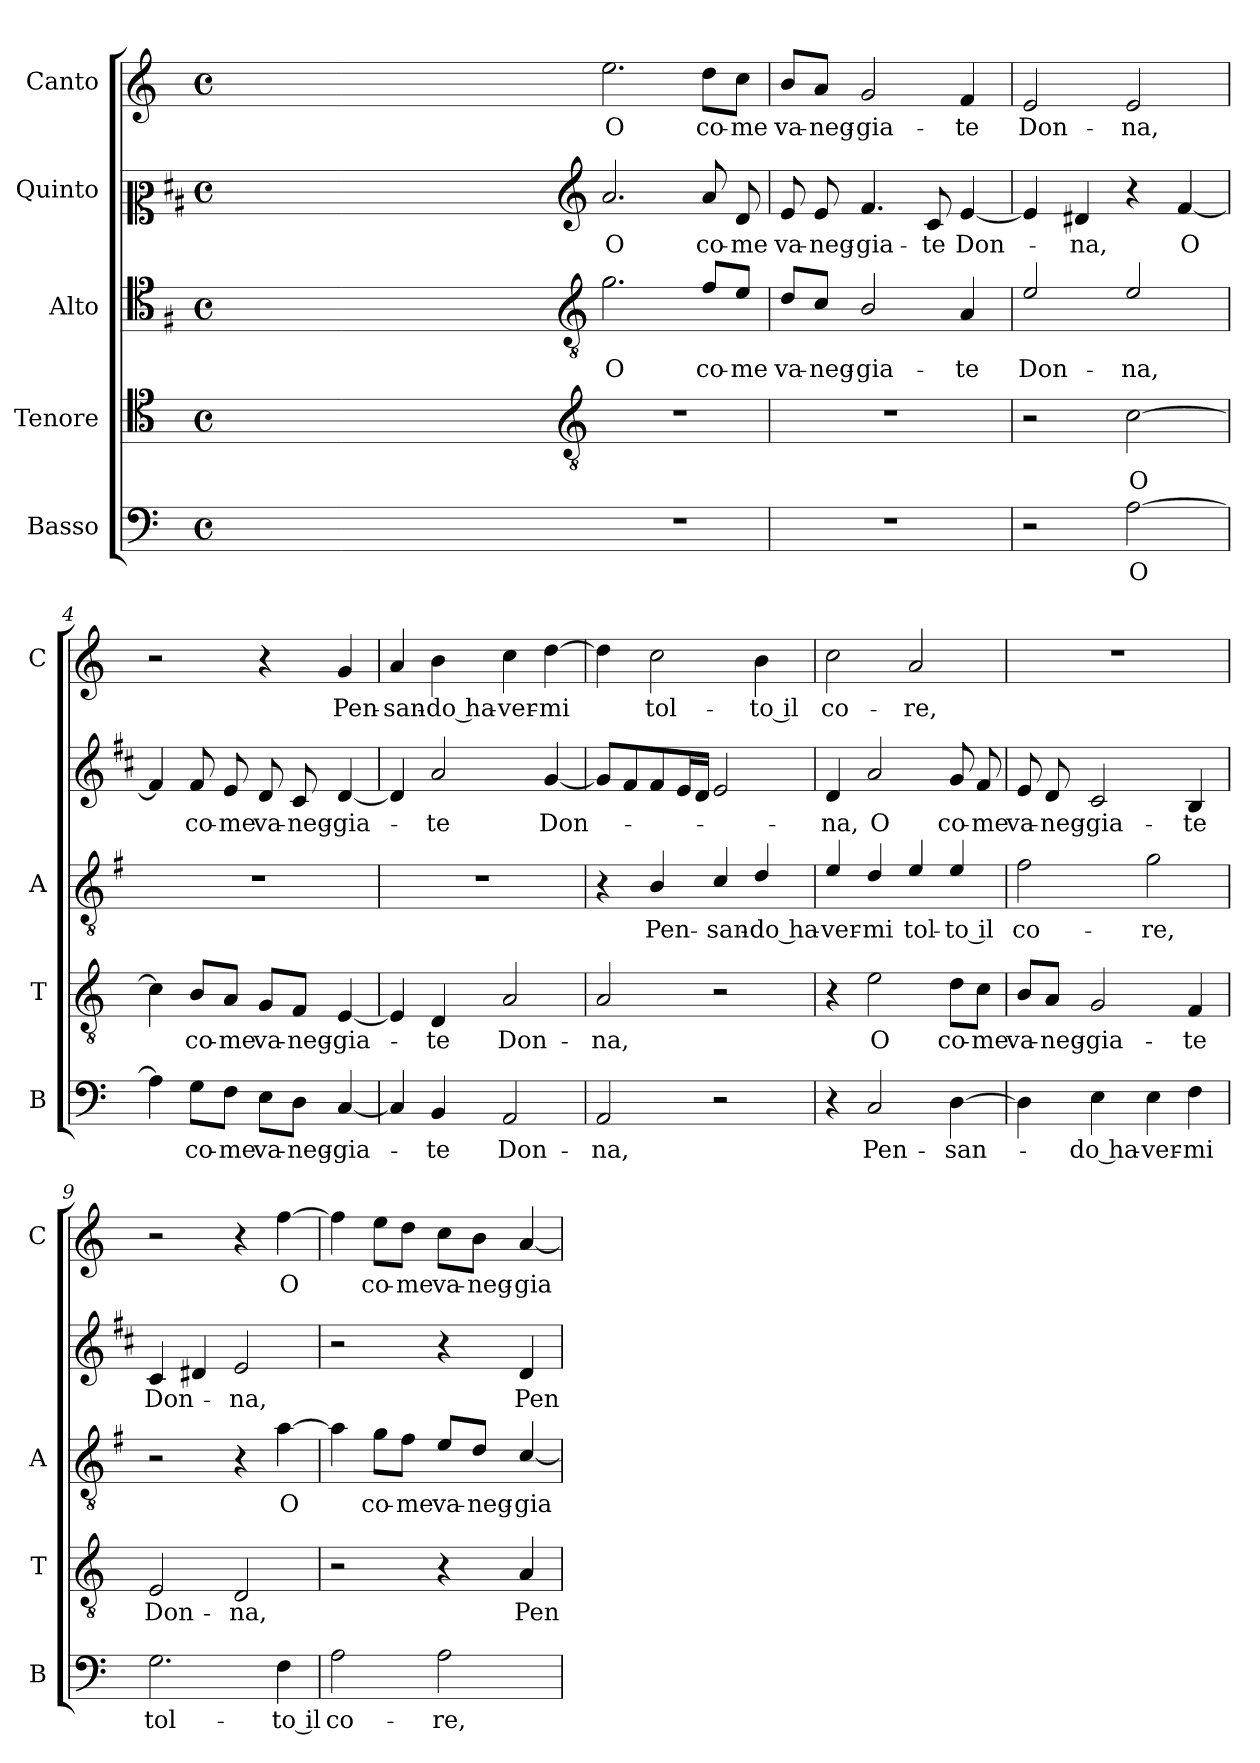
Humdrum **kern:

**kern	**text	**kern	**text	**kern	**text	**kern	**text	**kern	**text
*part5	*part5	*part4	*part4	*part3	*part3	*part2	*part2	*part1	*part1
*staff5	*staff5	*staff4	*staff4	*staff3	*staff3	*staff2	*staff2	*staff1	*staff1
*I"Basso	*	*I"Tenore	*	*I"Alto	*	*I"Quinto	*	*I"Canto	*
*I'B	*	*I'T	*	*I'A	*	*	*	*I'C	*
*clefF4	*	*clefC4	*	*clefC4	*	*clefC2	*	*clefG2	*
*	*	*	*	*ITrd4c7	*	*ITrd1c2	*	*	*
*k[]	*	*k[]	*	*k[]	*	*k[]	*	*k[]	*
*C:	*	*C:	*	*C:	*	*C:	*	*C:	*
*M4/4	*	*M4/4	*	*M4/4	*	*M4/4	*	*M4/4	*
*met(c)	*	*met(c)	*	*met(c)	*	*met(c)	*	*met(c)	*
=	=	=	=	=	=	=	=	=	=
1ryy	.	1ryy	.	1ryy	.	1ryy	.	1ryy	.
=1X-	=1X-	=1X-	=1X-	=1X-	=1X-	=1X-	=1X-	=1X-	=1X-
4ryy	.	4ryy	.	4ryy	.	4ryy	.	4ryy	.
4ryy	.	4ryy	.	4ryy	.	4ryy	.	4ryy	.
4ryy	.	4ryy	.	4ryy	.	4ryy	.	4ryy	.
4ryy	.	4ryy	.	4ryy	.	4ryy	.	4ryy	.
=1-	=1-	=1-	=1-	=1-	=1-	=1-	=1-	=1-	=1-
*	*	*clefGv2	*	*clefGv2	*	*clefG2	*	*	*
!	!	!	!	!	!LO:LY:b	!	!LO:LY:b	!	!LO:LY:b
1r	.	1r	.	2.c\	O	2.g/	O	2.ee\	O
!	!	!	!	!	!LO:LY:b	!	!LO:LY:b	!	!LO:LY:b
.	.	.	.	8B/L	co-	8g/	co-	8dd\L	co-
!	!	!	!	!	!LO:LY:b	!	!LO:LY:b	!	!LO:LY:b
.	.	.	.	8A/J	-me	8c/	-me	8cc\J	-me
=2	=2	=2	=2	=2	=2	=2	=2	=2	=2
!	!	!	!	!	!LO:LY:b	!	!LO:LY:b	!	!LO:LY:b
1r	.	1r	.	8G/L	va-	8d/	va-	8b/L	va-
!	!	!	!	!	!LO:LY:b	!	!LO:LY:b	!	!LO:LY:b
.	.	.	.	8F/J	-neg-	8d/	-neg-	8a/J	-neg-
!	!	!	!	!	!LO:LY:b	!	!LO:LY:b	!	!LO:LY:b
.	.	.	.	2E/	-gia-	4.e/	-gia-	2g/	-gia-
!	!	!	!	!	!	!	!LO:LY:b	!	!
.	.	.	.	.	.	8B/	-te	.	.
!	!	!	!	!	!LO:LY:b	!	!LO:LY:b	!	!LO:LY:b
.	.	.	.	4D/	-te	[4d/	Don-	4f/	-te
=3	=3	=3	=3	=3	=3	=3	=3	=3	=3
!	!	!	!	!	!LO:LY:b	!	!	!	!LO:LY:b
2r	.	2r	.	2A/	Don-	4d/]	.	2e/	Don-
!	!	!	!	!	!	!	!LO:LY:b	!	!
.	.	.	.	.	.	4c#X/	-na,	.	.
!	!LO:LY:b	!	!LO:LY:b	!	!LO:LY:b	!	!	!	!LO:LY:b
[2A\	O	[2c\	O	2A/	-na,	4r	.	2e/	-na,
!	!	!	!	!	!	!	!LO:LY:b	!	!
.	.	.	.	.	.	[4e/	O	.	.
=4	=4	=4	=4	=4	=4	=4	=4	=4	=4
4A\]	.	4c\]	.	1r	.	4e/]	.	2r	.
!	!LO:LY:b	!	!LO:LY:b	!	!	!	!LO:LY:b	!	!
8G\L	co-	8B/L	co-	.	.	8e/	co-	.	.
!	!LO:LY:b	!	!LO:LY:b	!	!	!	!LO:LY:b	!	!
8F\J	-me	8A/J	-me	.	.	8d/	-me	.	.
!	!LO:LY:b	!	!LO:LY:b	!	!	!	!LO:LY:b	!	!
8E\L	va-	8G/L	va-	.	.	8c/	va-	4r	.
!	!LO:LY:b	!	!LO:LY:b	!	!	!	!LO:LY:b	!	!
8D\J	-neg-	8F/J	-neg-	.	.	8B/	-neg-	.	.
!	!LO:LY:b	!	!LO:LY:b	!	!	!	!LO:LY:b	!	!LO:LY:b
[4C/	-gia-	[4E/	-gia-	.	.	[4c/	-gia-	4g/	Pen-
=5	=5	=5	=5	=5	=5	=5	=5	=5	=5
!	!	!	!	!	!	!	!	!	!LO:LY:b
4C/]	.	4E/]	.	1r	.	4c/]	.	4a/	-san-
!	!LO:LY:b	!	!LO:LY:b	!	!	!	!LO:LY:b	!	!LO:LY:b
4BB/	-te	4D/	-te	.	.	2g/	-te	4b\	-do ha-
!	!LO:LY:b	!	!LO:LY:b	!	!	!	!	!	!LO:LY:b
2AA/	Don-	2A/	Don-	.	.	.	.	4cc\	-ver-
!	!	!	!	!	!	!	!LO:LY:b	!	!LO:LY:b
.	.	.	.	.	.	[4f/	Don-	[4dd\	-mi
!!LO:LB:g=z
=6	=6	=6	=6	=6	=6	=6	=6	=6	=6
!	!LO:LY:b	!	!LO:LY:b	!	!	!	!	!	!
2AA/	-na,	2A/	-na,	4r	.	8f/L]	.	4dd\]	.
.	.	.	.	.	.	8e/	.	.	.
!	!	!	!	!	!LO:LY:b	!	!	!	!LO:LY:b
.	.	.	.	4E/	Pen-	8e/	.	2cc\	tol-
.	.	.	.	.	.	16d/L	.	.	.
.	.	.	.	.	.	16c/JJ	.	.	.
!	!	!	!	!	!LO:LY:b	!	!	!	!
2r	.	2r	.	4F/	-san-	2d/	.	.	.
!	!	!	!	!	!LO:LY:b	!	!	!	!LO:LY:b
.	.	.	.	4G/	-do ha-	.	.	4b\	-to il
=7	=7	=7	=7	=7	=7	=7	=7	=7	=7
!	!	!	!	!	!LO:LY:b	!	!LO:LY:b	!	!LO:LY:b
4r	.	4r	.	4A/	-ver-	4c/	-na,	2cc\	co-
!	!LO:LY:b	!	!LO:LY:b	!	!LO:LY:b	!	!LO:LY:b	!	!
2C/	Pen-	2e\	O	4G/	-mi	2g/	O	.	.
!	!	!	!	!	!LO:LY:b	!	!	!	!LO:LY:b
.	.	.	.	4A/	tol-	.	.	2a/	-re,
!	!LO:LY:b	!	!LO:LY:b	!	!LO:LY:b	!	!LO:LY:b	!	!
[4D\	-san-	8d\L	co-	4A/	-to il	8f/	co-	.	.
!	!	!	!LO:LY:b	!	!	!	!LO:LY:b	!	!
.	.	8c\J	-me	.	.	8e/	-me	.	.
=8	=8	=8	=8	=8	=8	=8	=8	=8	=8
!	!	!	!LO:LY:b	!	!LO:LY:b	!	!LO:LY:b	!	!
4D\]	.	8B/L	va-	2B\	co-	8d/	va-	1r	.
!	!	!	!LO:LY:b	!	!	!	!LO:LY:b	!	!
.	.	8A/J	-neg-	.	.	8c/	-neg-	.	.
!	!LO:LY:b	!	!LO:LY:b	!	!	!	!LO:LY:b	!	!
4E\	-do ha-	2G/	-gia-	.	.	2B/	-gia-	.	.
!	!LO:LY:b	!	!	!	!LO:LY:b	!	!	!	!
4E\	-ver-	.	.	2c\	-re,	.	.	.	.
!	!LO:LY:b	!	!LO:LY:b	!	!	!	!LO:LY:b	!	!
4F\	-mi	4F/	-te	.	.	4A/	-te	.	.
=9	=9	=9	=9	=9	=9	=9	=9	=9	=9
!	!LO:LY:b	!	!LO:LY:b	!	!	!	!LO:LY:b	!	!
2.G\	tol-	2E/	Don-	2r	.	4B/	Don-	2r	.
.	.	.	.	.	.	4c#X/	.	.	.
!	!	!	!LO:LY:b	!	!	!	!LO:LY:b	!	!
.	.	2D/	-na,	4r	.	2d/	-na,	4r	.
!	!LO:LY:b	!	!	!	!LO:LY:b	!	!	!	!LO:LY:b
4F\	-to il	.	.	[4d\	O	.	.	[4ff\	O
=10	=10	=10	=10	=10	=10	=10	=10	=10	=10
!	!LO:LY:b	!	!	!	!	!	!	!	!
2A\	co-	2r	.	4d\]	.	2r	.	4ff\]	.
!	!	!	!	!	!LO:LY:b	!	!	!	!LO:LY:b
.	.	.	.	8c\L	co-	.	.	8ee\L	co-
!	!	!	!	!	!LO:LY:b	!	!	!	!LO:LY:b
.	.	.	.	8B\J	-me	.	.	8dd\J	-me
!	!LO:LY:b	!	!	!	!LO:LY:b	!	!	!	!LO:LY:b
2A\	-re,	4r	.	8A/L	va-	4r	.	8cc\L	va-
!	!	!	!	!	!LO:LY:b	!	!	!	!LO:LY:b
.	.	.	.	8G/J	-neg-	.	.	8b\J	-neg-
!	!	!	!LO:LY:b	!	!LO:LY:b	!	!LO:LY:b	!	!LO:LY:b
.	.	4A/	Pen-	[4F/	-gia-	4c/	Pen-	[4a/	-gia-
=	=	=	=	=	=	=	=	=	=
*-	*-	*-	*-	*-	*-	*-	*-	*-	*-
